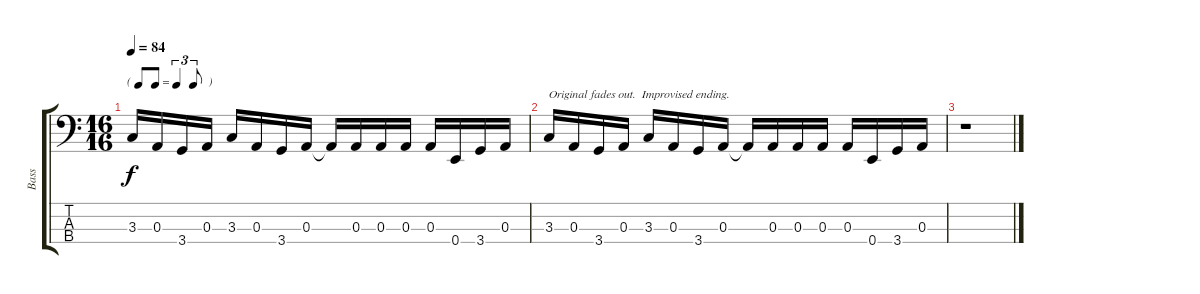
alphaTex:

\track ("Bass" "Bass") {instrument electricbassfinger}
\staff {score tabs}
\tuning (G2 D2 A1 E1) {hide}
\ts (16 16)
\tf triplet8th
\tempo 84
\clef f4
\ks c
3.3.16{dy f} 0.3.16 3.4.16 0.3.16 3.3.16 0.3.16 3.4.16 0.3.16 0.3{t}.16 0.3.16 0.3.16 0.3.16 0.3.16 0.4.16 3.4.16 0.3.16 |
3.3.16{txt "Original fades out.  Improvised ending."} 0.3.16 3.4.16 0.3.16 3.3.16 0.3.16 3.4.16 0.3.16 0.3{t}.16 0.3.16 0.3.16 0.3.16 0.3.16 0.4.16 3.4.16 0.3.16 |
r.1
